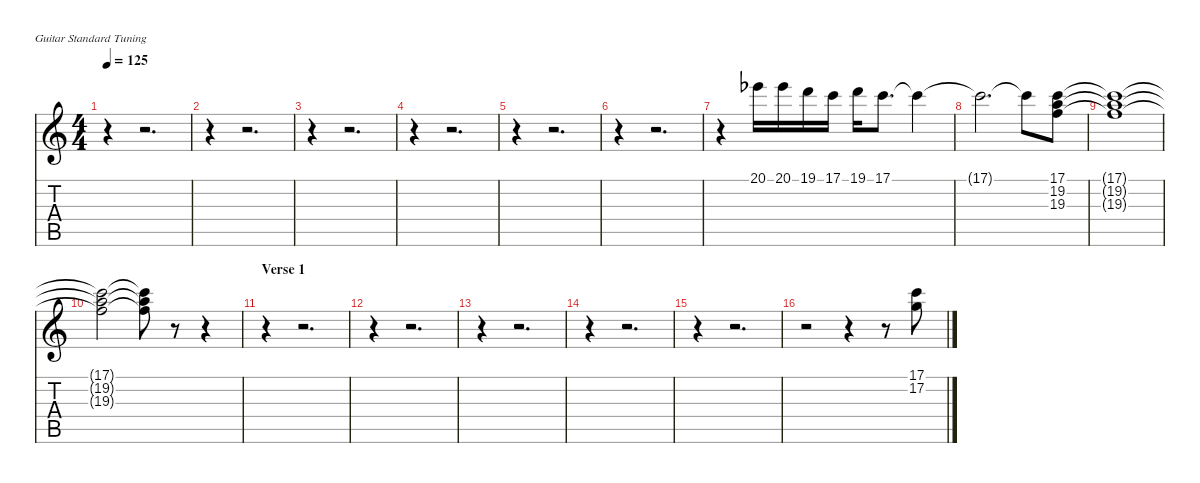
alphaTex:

\defaultSystemsLayout 4
\hideDynamics
\bracketExtendMode nobrackets
\singleTrackTrackNamePolicy hidden
\multiTrackTrackNamePolicy hidden
\otherSystemsTrackNameOrientation horizontal
\track ("Brass 2" "tpt.") {instrument brasssection}
\staff {score tabs}
\tuning (E4 B3 G3 D3 A2 E2)
\displaytranspose 3
\ts (4 4)
\tempo 125
\clef g2
\ks c
r.4{dy f instrument brasssection beam Down} r.2{d beam Down} |
r.4{beam Down} r.2{d beam Down} |
r.4{beam Down} r.2{d beam Down} |
r.4{beam Down} r.2{d beam Down} |
r.4{beam Down} r.2{d beam Down} |
r.4{beam Down} r.2{d beam Down} |
r.4{beam Down} 20.1{acc b}.16{beam Down} 20.1{acc b}.16{beam Down} 19.1.16{beam Down} 17.1.16{beam Down} 19.1.16{beam Down} 17.1.8{d beam Down} 17.1{t}.4{beam Down} |
17.1{t}.2{d beam Down} 17.1{t}.8{beam Down} (17.1 19.2 19.3).8{beam Down} |
(17.1{t} 19.2{t} 19.3{t}).1{beam Down} |
(17.1{t} 19.2{t} 19.3{t}).2{beam Down} (17.1{t} 19.2{t} 19.3{t}).8{beam Down} r.8{beam Down} r.4{beam Down} |
\section ("" "Verse 1")
r.4{beam Down} r.2{d beam Down} |
r.4{beam Down} r.2{d beam Down} |
r.4{beam Down} r.2{d beam Down} |
r.4{beam Down} r.2{d beam Down} |
r.4{beam Down} r.2{d beam Down} |
r.2{beam Down} r.4{beam Down} r.8{beam Down} (17.1 17.2).8{beam Down}
